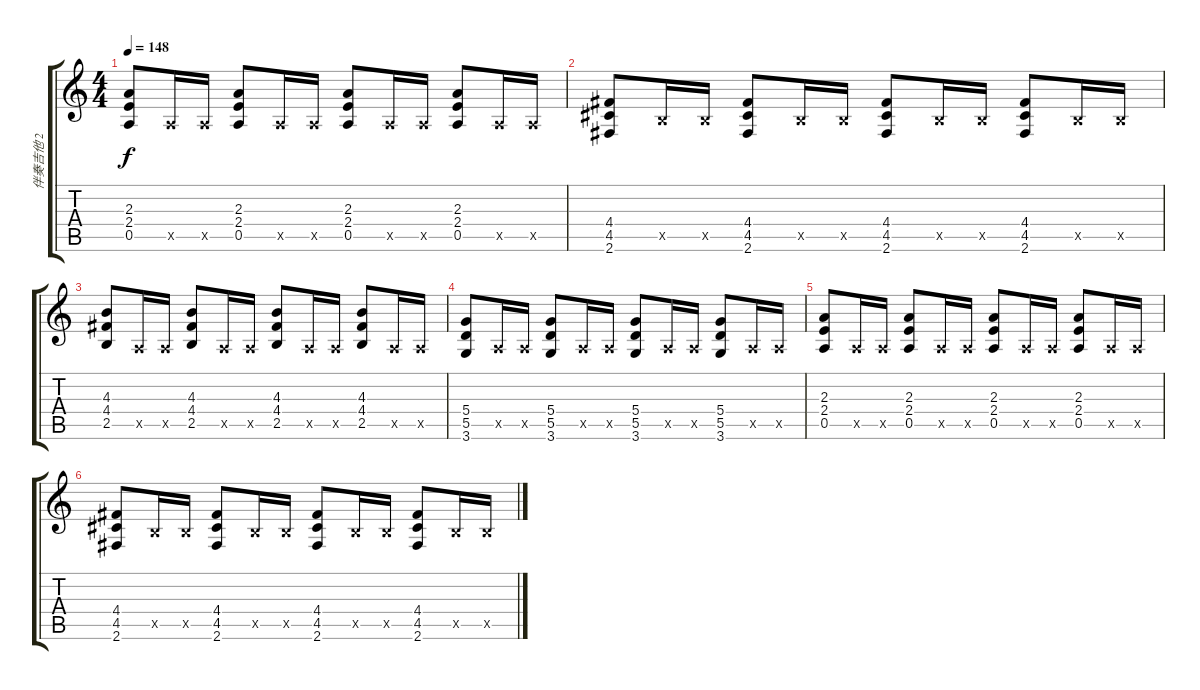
\track ("伴奏吉他 2" "伴奏吉他 2") {instrument overdrivenguitar}
\staff {score tabs}
\tuning (E4 B3 G3 D3 A2 E2) {hide}
\ts (4 4)
\tempo 148
\clef g2
\ks c
(2.3 2.4 0.5).8{dy f} 0.5{x}.16 0.5{x}.16 (2.3 2.4 0.5).8 0.5{x}.16 0.5{x}.16 (2.3 2.4 0.5).8 0.5{x}.16 0.5{x}.16 (2.3 2.4 0.5).8 0.5{x}.16 0.5{x}.16 |
(4.4 4.5 2.6).8 2.5{x}.16 2.5{x}.16 (4.4 4.5 2.6).8 2.5{x}.16 2.5{x}.16 (4.4 4.5 2.6).8 2.5{x}.16 2.5{x}.16 (4.4 4.5 2.6).8 2.5{x}.16 2.5{x}.16 |
(4.3 4.4 2.5).8 0.5{x}.16 0.5{x}.16 (4.3 4.4 2.5).8 0.5{x}.16 0.5{x}.16 (4.3 4.4 2.5).8 0.5{x}.16 0.5{x}.16 (4.3 4.4 2.5).8 0.5{x}.16 0.5{x}.16 |
(5.4 5.5 3.6).8 0.5{x}.16 0.5{x}.16 (5.4 5.5 3.6).8 0.5{x}.16 0.5{x}.16 (5.4 5.5 3.6).8 0.5{x}.16 0.5{x}.16 (5.4 5.5 3.6).8 0.5{x}.16 0.5{x}.16 |
(2.3 2.4 0.5).8 0.5{x}.16 0.5{x}.16 (2.3 2.4 0.5).8 0.5{x}.16 0.5{x}.16 (2.3 2.4 0.5).8 0.5{x}.16 0.5{x}.16 (2.3 2.4 0.5).8 0.5{x}.16 0.5{x}.16 |
(4.4 4.5 2.6).8 2.5{x}.16 2.5{x}.16 (4.4 4.5 2.6).8 2.5{x}.16 2.5{x}.16 (4.4 4.5 2.6).8 2.5{x}.16 2.5{x}.16 (4.4 4.5 2.6).8 2.5{x}.16 2.5{x}.16
